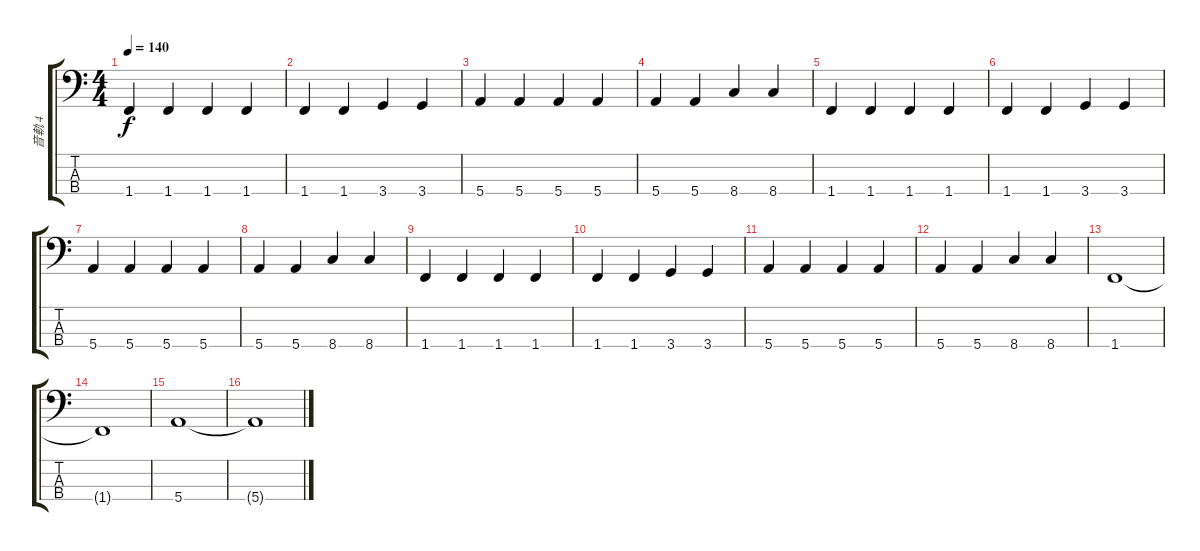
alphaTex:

\track ("音軌 4" "音軌 4") {instrument electricbassfinger}
\staff {score tabs}
\tuning (G2 D2 A1 E1) {hide}
\ts (4 4)
\tempo 140
\clef f4
\ks c
1.4.4{dy f} 1.4.4 1.4.4 1.4.4 |
1.4.4 1.4.4 3.4.4 3.4.4 |
5.4.4 5.4.4 5.4.4 5.4.4 |
5.4.4 5.4.4 8.4.4 8.4.4 |
1.4.4 1.4.4 1.4.4 1.4.4 |
1.4.4 1.4.4 3.4.4 3.4.4 |
5.4.4 5.4.4 5.4.4 5.4.4 |
5.4.4 5.4.4 8.4.4 8.4.4 |
1.4.4 1.4.4 1.4.4 1.4.4 |
1.4.4 1.4.4 3.4.4 3.4.4 |
5.4.4 5.4.4 5.4.4 5.4.4 |
5.4.4 5.4.4 8.4.4 8.4.4 |
1.4.1 |
1.4{t}.1 |
5.4.1 |
5.4{t}.1
